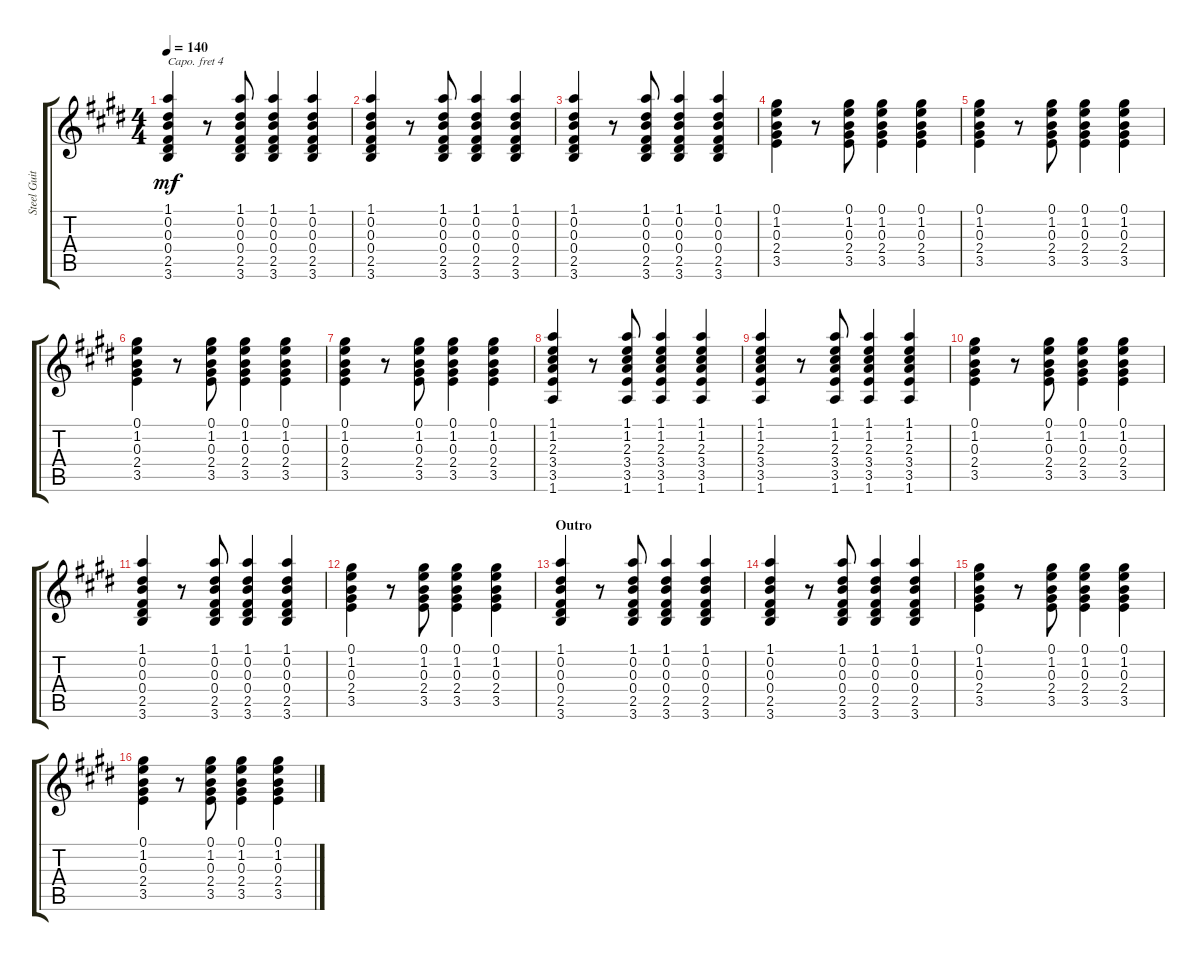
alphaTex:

\track ("Steel Guitar" "Steel Guit") {instrument acousticguitarsteel}
\staff {score tabs}
\capo 4
\tuning (E4 B3 G3 D3 A2 E2) {hide}
\ts (4 4)
\tempo 140
\clef g2
\ks e
(1.1 0.2 0.3 0.4 2.5 3.6).4{dy mf} r.8 (1.1 0.2 0.3 0.4 2.5 3.6).8 (1.1 0.2 0.3 0.4 2.5 3.6).4 (1.1 0.2 0.3 0.4 2.5 3.6).4 |
(1.1 0.2 0.3 0.4 2.5 3.6).4 r.8 (1.1 0.2 0.3 0.4 2.5 3.6).8 (1.1 0.2 0.3 0.4 2.5 3.6).4 (1.1 0.2 0.3 0.4 2.5 3.6).4 |
(1.1 0.2 0.3 0.4 2.5 3.6).4 r.8 (1.1 0.2 0.3 0.4 2.5 3.6).8 (1.1 0.2 0.3 0.4 2.5 3.6).4 (1.1 0.2 0.3 0.4 2.5 3.6).4 |
(0.1 1.2 0.3 2.4 3.5).4 r.8 (0.1 1.2 0.3 2.4 3.5).8 (0.1 1.2 0.3 2.4 3.5).4 (0.1 1.2 0.3 2.4 3.5).4 |
(0.1 1.2 0.3 2.4 3.5).4 r.8 (0.1 1.2 0.3 2.4 3.5).8 (0.1 1.2 0.3 2.4 3.5).4 (0.1 1.2 0.3 2.4 3.5).4 |
(0.1 1.2 0.3 2.4 3.5).4 r.8 (0.1 1.2 0.3 2.4 3.5).8 (0.1 1.2 0.3 2.4 3.5).4 (0.1 1.2 0.3 2.4 3.5).4 |
(0.1 1.2 0.3 2.4 3.5).4 r.8 (0.1 1.2 0.3 2.4 3.5).8 (0.1 1.2 0.3 2.4 3.5).4 (0.1 1.2 0.3 2.4 3.5).4 |
(1.1 1.2 2.3 3.4 3.5 1.6).4 r.8 (1.1 1.2 2.3 3.4 3.5 1.6).8 (1.1 1.2 2.3 3.4 3.5 1.6).4 (1.1 1.2 2.3 3.4 3.5 1.6).4 |
(1.1 1.2 2.3 3.4 3.5 1.6).4 r.8 (1.1 1.2 2.3 3.4 3.5 1.6).8 (1.1 1.2 2.3 3.4 3.5 1.6).4 (1.1 1.2 2.3 3.4 3.5 1.6).4 |
(0.1 1.2 0.3 2.4 3.5).4 r.8 (0.1 1.2 0.3 2.4 3.5).8 (0.1 1.2 0.3 2.4 3.5).4 (0.1 1.2 0.3 2.4 3.5).4 |
(1.1 0.2 0.3 0.4 2.5 3.6).4 r.8 (1.1 0.2 0.3 0.4 2.5 3.6).8 (1.1 0.2 0.3 0.4 2.5 3.6).4 (1.1 0.2 0.3 0.4 2.5 3.6).4 |
(0.1 1.2 0.3 2.4 3.5).4 r.8 (0.1 1.2 0.3 2.4 3.5).8 (0.1 1.2 0.3 2.4 3.5).4 (0.1 1.2 0.3 2.4 3.5).4 |
\section ("" "Outro")
(1.1 0.2 0.3 0.4 2.5 3.6).4 r.8 (1.1 0.2 0.3 0.4 2.5 3.6).8 (1.1 0.2 0.3 0.4 2.5 3.6).4 (1.1 0.2 0.3 0.4 2.5 3.6).4 |
(1.1 0.2 0.3 0.4 2.5 3.6).4 r.8 (1.1 0.2 0.3 0.4 2.5 3.6).8 (1.1 0.2 0.3 0.4 2.5 3.6).4 (1.1 0.2 0.3 0.4 2.5 3.6).4 |
(0.1 1.2 0.3 2.4 3.5).4 r.8 (0.1 1.2 0.3 2.4 3.5).8 (0.1 1.2 0.3 2.4 3.5).4 (0.1 1.2 0.3 2.4 3.5).4 |
(0.1 1.2 0.3 2.4 3.5).4 r.8 (0.1 1.2 0.3 2.4 3.5).8 (0.1 1.2 0.3 2.4 3.5).4 (0.1 1.2 0.3 2.4 3.5).4
